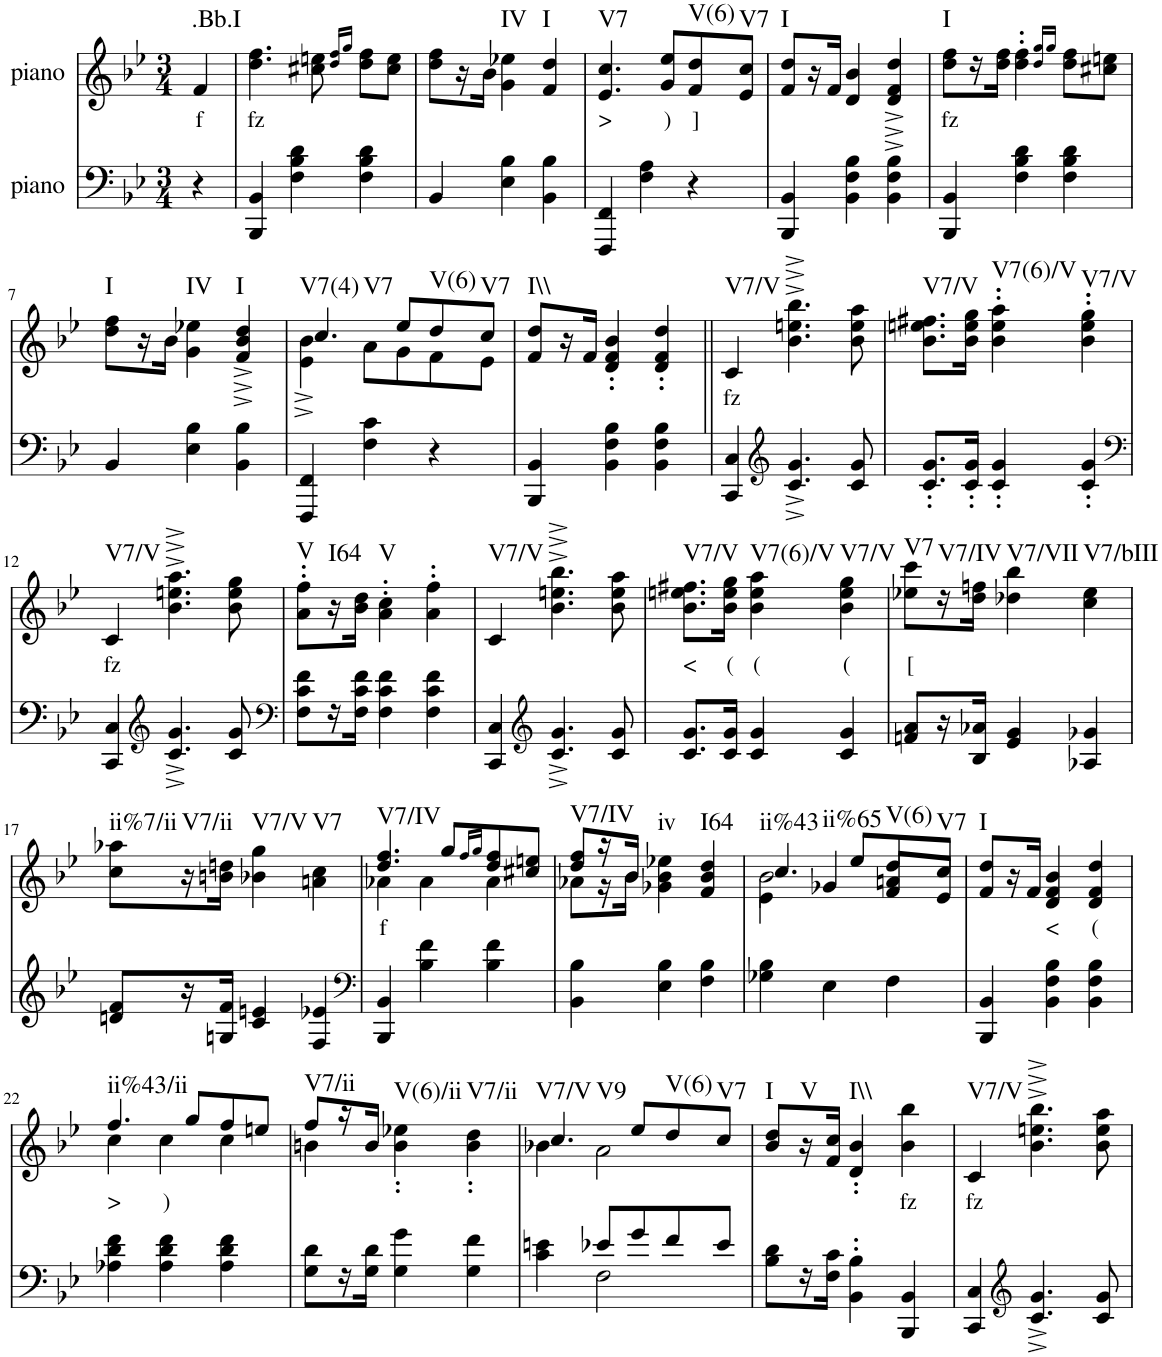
**kern	**kern	**text	**harte
*part2	*part1	*part1	*part1
*staff2	*staff1	*staff1	*
*I"piano	*I"piano	*	*
*I'Pno	*I'Pno	*	*
*clefF4	*clefG2	*	*
*k[b-e-]	*k[b-e-]	*	*
*B-:	*B-:	*	*
*M3/4	*M3/4	*	*
=1	=1	=1	=1
!	!	!LO:LY:b	!LO:H:kt=.Bb.I
4r	4f/	f	N
=2	=2	=2	=2
!	!	!LO:LY:b	!
4BBB-/ 4BB-/	4.dd\ 4.ff\	fz	.
4F\ 4B-\ 4d\	.	.	.
.	8cc#X\ 8een\	.	.
.	16qdd/ 16qff/LL	.	.
.	16qgg/JJ	.	.
4F\ 4B-\ 4d\	8dd\ 8ff\L	.	.
.	8cc#\ 8ee\J	.	.
=3	=3	=3	=3
4BB-/	8dd\ 8ff\L	.	.
.	16r	.	.
.	16b-\JJ	.	.
!	!	!	!LO:H:kt=IV
4E-\ 4B-\	4g\ 4ee-X\	.	N
!	!	!	!LO:H:kt=I
4BB-\ 4B-\	4f/ 4dd/	.	N
=4	=4	=4	=4
!	!	!LO:LY:b	!LO:H:kt=V7
4FFF/ 4FF/	4.e-/ 4.cc/	>	N
4F\ 4A\	.	.	.
!	!	!LO:LY:b	!
.	8g/ 8ee-/L	)	.
!	!	!LO:LY:b	!LO:H:kt=V(6)
4r	8f/ 8dd/	]	N
!	!	!	!LO:H:kt=V7
.	8e-/ 8cc/J	.	N
=5	=5	=5	=5
!	!	!	!LO:H:kt=I
4BBB-/ 4BB-/	8f/ 8dd/L	.	N
.	16r	.	.
.	16f/JJ	.	.
4BB-\ 4F\ 4B-\	4d/ 4b-/	.	.
4BB-\^ 4F\^ 4B-\^	4d/ 4f/ 4dd/	.	.
=6	=6	=6	=6
!	!	!LO:LY:b	!LO:H:kt=I
4BBB-/ 4BB-/	8dd\ 8ff\L	fz	N
.	16r	.	.
.	16dd\ 16ff\JJ	.	.
4F\ 4B-\ 4d\	4dd\' 4ff\'	.	.
.	16qdd/ 16qgg/LL	.	.
.	16qgg/JJ	.	.
4F\ 4B-\ 4d\	8dd\ 8ff\L	.	.
.	8cc#X\ 8een\J	.	.
!!LO:LB:g=z
=7	=7	=7	=7
!	!	!	!LO:H:kt=I
4BB-/	8dd\ 8ff\L	.	N
.	16r	.	.
.	16b-\JJ	.	.
!	!	!	!LO:H:kt=IV
4E-\ 4B-\	4g\ 4ee-X\	.	N
!	!	!	!LO:H:kt=I
4BB-\ 4B-\	4f/^ 4b-/^ 4dd/^	.	N
=8	=8	=8	=8
*	*^	*	*
!	!	!	!	!LO:H:n=1:kt=V7(4)
!	!	!	!	!LO:H:n=2:kt=V7
4FFF/ 4FF/	4.cc/	4e-\^ 4b-\^	.	N N
4F\ 4c\	.	8a\L	.	.
.	8ee-/L	8g\	.	.
!	!	!	!	!LO:H:kt=V(6)
4r	8dd/	8f\	.	N
!	!	!	!	!LO:H:kt=V7
.	8cc/J	8e-\J	.	N
=9	=9	=9	=9	=9
!	!	!	!	!LO:H:kt=I\\
*	*v	*v	*	*
4BBB-/ 4BB-/	8f/ 8dd/L	.	N
.	16r	.	.
.	16f/JJ	.	.
4BB-\ 4F\ 4B-\	4d/' 4f/' 4b-/'	.	.
4BB-\ 4F\ 4B-\	4d/' 4f/' 4dd/'	.	.
=10||	=10||	=10||	=10||
!	!	!LO:LY:b	!LO:H:kt=V7/V
4CC/ 4C/	4c/	fz	N
*clefG2	*	*	*
4.c/^ 4.g/^	4.b-\^ 4.een\^ 4.bb-\^	.	.
8c/ 8g/	8b-\ 8ee\ 8aa\	.	.
=11	=11	=11	=11
!	!	!	!LO:H:kt=V7/V
8.c/' 8.g/'L	8.b-\ 8.een\ 8.ff#X\L	.	N
16c/' 16g/'Jk	16b-\ 16ee\ 16gg\Jk	.	.
!	!	!	!LO:H:kt=V7(6)/V
4c/' 4g/'	4b-\' 4ee\' 4aa\'	.	N
!	!	!	!LO:H:kt=V7/V
4c/' 4g/'	4b-\' 4ee\' 4gg\'	.	N
!!LO:LB:g=z
=12	=12	=12	=12
*clefF4	*	*	*
!	!	!LO:LY:b	!LO:H:kt=V7/V
4CC/ 4C/	4c/	fz	N
*clefG2	*	*	*
4.c/^ 4.g/^	4.b-\^ 4.een\^ 4.aa\^	.	.
8c/ 8g/	8b-\ 8ee\ 8gg\	.	.
=13	=13	=13	=13
*clefF4	*	*	*
!	!	!	!LO:H:kt=V
8F\ 8c\ 8f\L	8a\' 8ff\'L	.	N
!	!	!	!LO:H:kt=I64
16r	16r	.	N
16F\ 16c\ 16f\JJ	16b-\ 16dd\JJ	.	.
!	!	!	!LO:H:kt=V
4F\ 4c\ 4f\	4a\' 4cc\'	.	N
4F\ 4c\ 4f\	4a\' 4ff\'	.	.
=14	=14	=14	=14
!	!	!	!LO:H:kt=V7/V
4CC/ 4C/	4c/	.	N
*clefG2	*	*	*
4.c/^ 4.g/^	4.b-\^ 4.een\^ 4.bb-\^	.	.
8c/ 8g/	8b-\ 8ee\ 8aa\	.	.
=15	=15	=15	=15
!	!	!LO:LY:b	!LO:H:kt=V7/V
8.c/ 8.g/L	8.b-\ 8.een\ 8.ff#X\L	<	N
!	!	!LO:LY:b	!
16c/ 16g/Jk	16b-\ 16ee\ 16gg\Jk	(	.
!	!	!LO:LY:b	!LO:H:kt=V7(6)/V
4c/ 4g/	4b-\ 4ee\ 4aa\	(	N
!	!	!LO:LY:b	!LO:H:kt=V7/V
4c/ 4g/	4b-\ 4ee\ 4gg\	(	N
=16	=16	=16	=16
!	!	!LO:LY:b	!LO:H:kt=V7
8fn/ 8a/L	8ee-X\ 8ccc\L	[	N
!	!	!	!LO:H:kt=V7/IV
16r	16r	.	N
16B-/ 16a-X/JJ	16dd\ 16ffn\JJ	.	.
!	!	!	!LO:H:kt=V7/VII
4e-/ 4g/	4dd-X\ 4bb-\	.	N
!	!	!	!LO:H:kt=V7/bIII
4A-X/ 4g-X/	4cc\ 4ee-\	.	N
!!LO:LB:g=z
=17	=17	=17	=17
!	!	!	!LO:H:kt=ii%7/ii
8dn/ 8f/L	8cc\ 8aa-X\L	.	N
!	!	!	!LO:H:kt=V7/ii
16r	16r	.	N
16Gn/ 16f/JJ	16bn\ 16ddn\JJ	.	.
!	!	!	!LO:H:kt=V7/V
4c/ 4en/	4b-X\ 4gg\	.	N
!	!	!	!LO:H:kt=V7
4F/ 4e-X/	4an\ 4cc\	.	N
=18	=18	=18	=18
*clefF4	*	*	*
*	*^	*	*
!	!	!	!LO:LY:b	!LO:H:kt=V7/IV
4BBB-/ 4BB-/	4.dd/ 4.ff/	4a-X\	f	N
4B-\ 4f\	.	4a-\	.	.
.	8gg/L	.	.	.
.	16qff/LL	.	.	.
.	16qgg/JJ	.	.	.
4B-\ 4f\	8dd/ 8ff/	4a-\	.	.
.	8cc#X/ 8een/J	.	.	.
=19	=19	=19	=19	=19
!	!	!	!	!LO:H:kt=V7/IV
4BB-\ 4B-\	8dd/ 8ff/L	8a-X\L	.	N
.	16r	16r	.	.
.	16b-/JJ	16b-\JJ	.	.
!	!	!	!	!LO:H:kt=iv
4E-\ 4B-\	4ryy	4g-X\ 4b-\ 4ee-X\	.	N
!	!	!	!	!LO:H:kt=I64
4F\ 4B-\	4f/ 4b-/ 4dd/	4ryy	.	N
=20	=20	=20	=20	=20
*	*	*^	*	*
!	!	!	!	!	!LO:H:n=1:kt=ii%43
!	!	!	!	!	!LO:H:n=2:kt=ii%65
4G-X\ 4B-\	4.cc/	2b-\	4e-\	.	N N
4E-\	.	.	4g-X/	.	.
.	8ee-/L	.	.	.	.
!	!	!	!	!	!LO:H:kt=V(6)
4F\	8dd/	4ryy	8f/ 8an/L	.	N
!	!	!	!	!	!LO:H:kt=V7
.	8cc/J	.	8e-/J	.	N
=21	=21	=21	=21	=21	=21
!	!	!	!	!	!LO:H:kt=I
*	*v	*v	*v	*	*
4BBB-/ 4BB-/	8f/ 8dd/L	.	N
.	16r	.	.
.	16f/JJ	.	.
!	!	!LO:LY:b	!
4BB-\ 4F\ 4B-\	4d/ 4f/ 4b-/	<	.
!	!	!LO:LY:b	!
4BB-\ 4F\ 4B-\	4d/ 4f/ 4dd/	(	.
!!LO:LB:g=z
=22	=22	=22	=22
*	*^	*	*
!	!	!	!LO:LY:b	!LO:H:kt=ii%43/ii
4A-X\ 4d\ 4f\	4.ff/	4cc\	>	N
!	!	!	!LO:LY:b	!
4A-\ 4d\ 4f\	.	4cc\	)	.
.	8gg/L	.	.	.
4A-\ 4d\ 4f\	8ff/	4cc\	.	.
.	8een/J	.	.	.
=23	=23	=23	=23	=23
!	!	!	!	!LO:H:kt=V7/ii
8G\ 8d\L	8ff/L	4bn\	.	N
16r	16r	.	.	.
16G\ 16d\JJ	16b/JJ	.	.	.
!	!	!	!	!LO:H:n=1:kt=V(6)/ii
!	!	!	!	!LO:H:n=2:kt=V7/ii
4G\ 4g\	2ryy	4b\' 4ee-X\'	.	N N
4G\ 4f\	.	4b\' 4dd\'	.	.
=24	=24	=24	=24	=24
*^	*	*	*	*
!	!	!	!	!	!LO:H:n=1:kt=V7/V
!	!	!	!	!	!LO:H:n=2:kt=V9
4ryy	4c\ 4en\	4.cc/	4b-X\	.	N N
8e-X/L	2F\	.	2a\	.	.
8g/	.	8ee-/L	.	.	.
!	!	!	!	!	!LO:H:kt=V(6)
8f/	.	8dd/	.	.	N
!	!	!	!	!	!LO:H:kt=V7
8e-/J	.	8cc/J	.	.	N
*v	*v	*	*	*	*
*	*v	*v	*	*
=25	=25	=25	=25
!	!	!	!LO:H:kt=I
8B-\ 8d\L	8b-/ 8dd/L	.	N
!	!	!	!LO:H:kt=V
16r	16r	.	N
16F\ 16c\JJ	16f/ 16cc/JJ	.	.
!	!	!	!LO:H:kt=I\\
4BB-\' 4B-\'	4d/' 4b-/'	.	N
!	!	!LO:LY:b	!
4BBB-/ 4BB-/	4b-\ 4bb-\	fz	.
=26	=26	=26	=26
!	!	!LO:LY:b	!LO:H:kt=V7/V
4CC/ 4C/	4c/	fz	N
*clefG2	*	*	*
4.c/^ 4.g/^	4.b-\^ 4.een\^ 4.bb-\^	.	.
8c/ 8g/	8b-\ 8ee\ 8aa\	.	.
=	=	=	=
*-	*-	*-	*-
